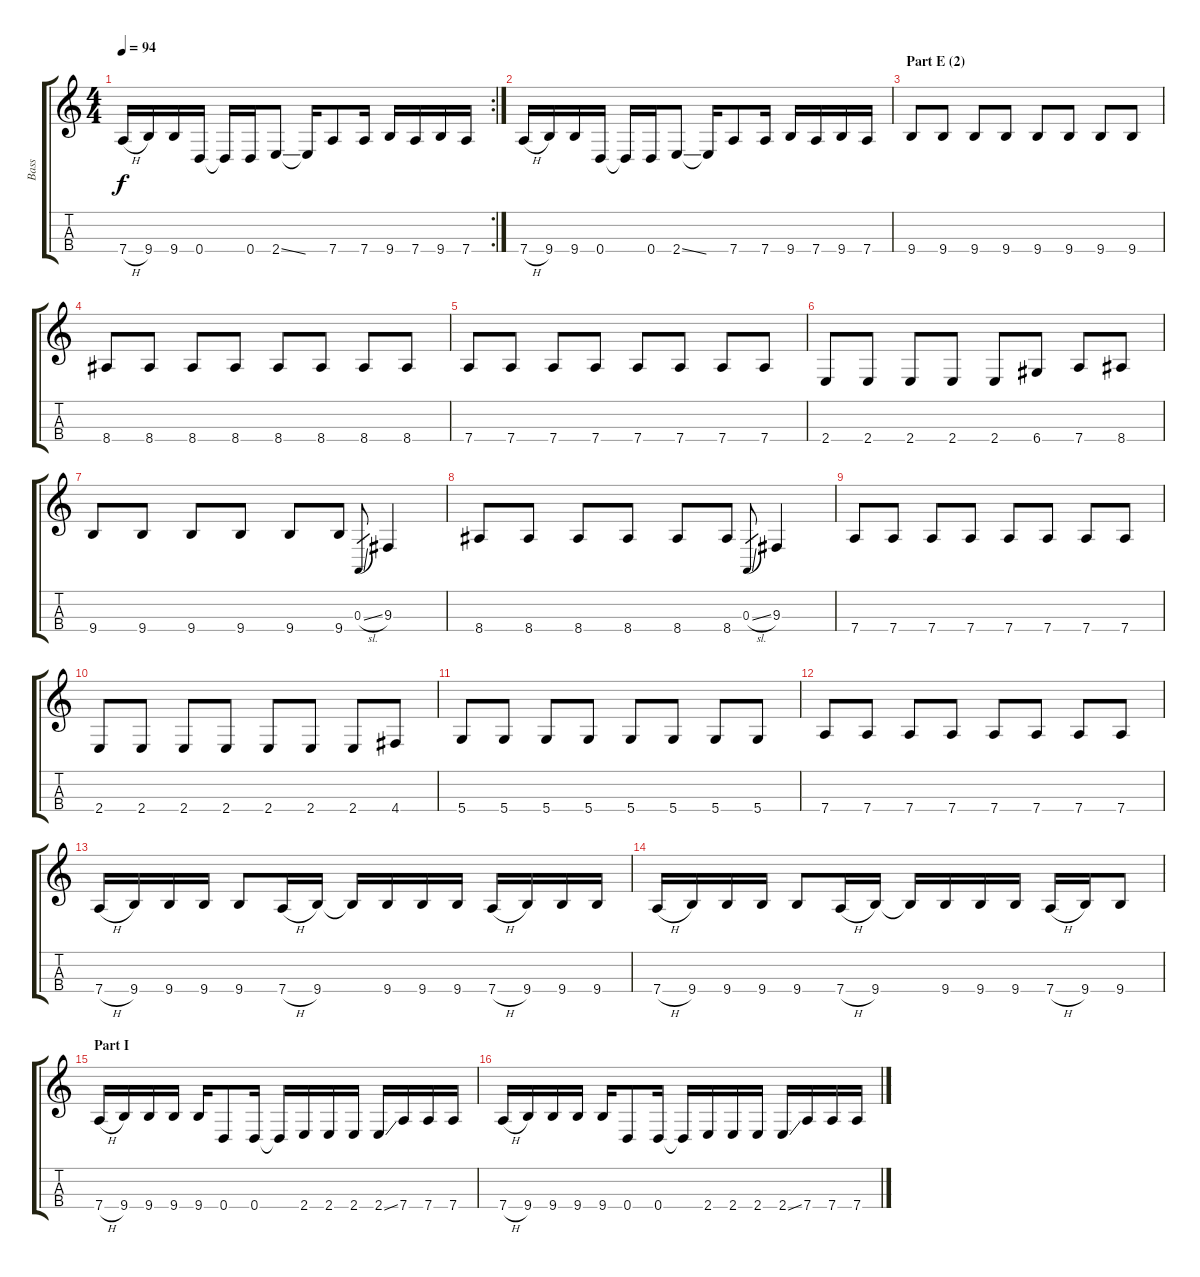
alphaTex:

\track ("Bass" "Bass") {instrument electricbasspick}
\staff {score tabs}
\tuning (G2 D2 A1 D2) {hide}
\rc 2
\ts (4 4)
\tempo 94
\clef g2
\ks c
7.4{h}.16{dy f} 9.4.16 9.4.16 0.4.16 0.4{t}.16 0.4.16 2.4{ss}.8 2.4{t}.16 7.4.8 7.4.16 9.4.16 7.4.16 9.4.16 7.4.16 |
7.4{h}.16 9.4.16 9.4.16 0.4.16 0.4{t}.16 0.4.16 2.4{ss}.8 2.4{t}.16 7.4.8 7.4.16 9.4.16 7.4.16 9.4.16 7.4.16 |
\section ("" "Part E (2)")
9.4.8 9.4.8 9.4.8 9.4.8 9.4.8 9.4.8 9.4.8 9.4.8 |
8.4.8 8.4.8 8.4.8 8.4.8 8.4.8 8.4.8 8.4.8 8.4.8 |
7.4.8 7.4.8 7.4.8 7.4.8 7.4.8 7.4.8 7.4.8 7.4.8 |
2.4.8 2.4.8 2.4.8 2.4.8 2.4.8 6.4.8 7.4.8 8.4.8 |
9.4.8 9.4.8 9.4.8 9.4.8 9.4.8 9.4.8 0.3{sl}.8{gr} 9.3.4 |
8.4.8 8.4.8 8.4.8 8.4.8 8.4.8 8.4.8 0.3{sl}.8{gr} 9.3.4 |
7.4.8 7.4.8 7.4.8 7.4.8 7.4.8 7.4.8 7.4.8 7.4.8 |
2.4.8 2.4.8 2.4.8 2.4.8 2.4.8 2.4.8 2.4.8 4.4.8 |
5.4.8 5.4.8 5.4.8 5.4.8 5.4.8 5.4.8 5.4.8 5.4.8 |
7.4.8 7.4.8 7.4.8 7.4.8 7.4.8 7.4.8 7.4.8 7.4.8 |
7.4{h}.16 9.4.16 9.4.16 9.4.16 9.4.8 7.4{h}.16 9.4.16 9.4{t}.16 9.4.16 9.4.16 9.4.16 7.4{h}.16 9.4.16 9.4.16 9.4.16 |
7.4{h}.16 9.4.16 9.4.16 9.4.16 9.4.8 7.4{h}.16 9.4.16 9.4{t}.16 9.4.16 9.4.16 9.4.16 7.4{h}.16 9.4.16 9.4.8 |
\section ("" "Part I")
7.4{h}.16 9.4.16 9.4.16 9.4.16 9.4.16 0.4.8 0.4.16 0.4{t}.16 2.4.16 2.4.16 2.4.16 2.4{ss}.16 7.4.16 7.4.16 7.4.16 |
7.4{h}.16 9.4.16 9.4.16 9.4.16 9.4.16 0.4.8 0.4.16 0.4{t}.16 2.4.16 2.4.16 2.4.16 2.4{ss}.16 7.4.16 7.4.16 7.4.16
